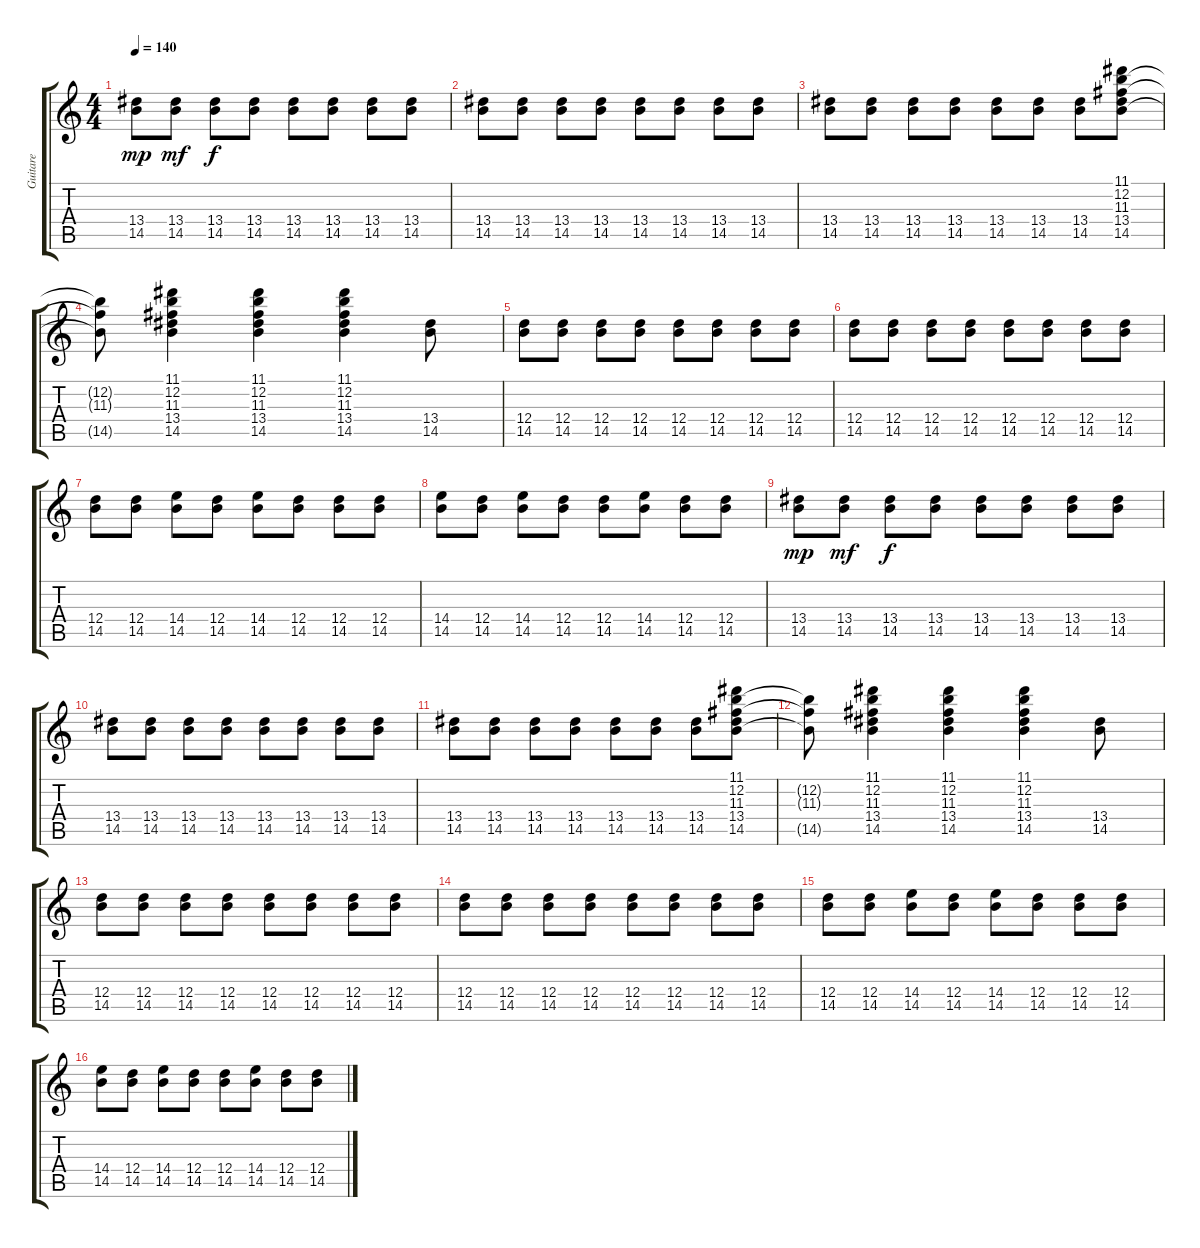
\track ("Guitare" "Guitare") {instrument electricguitarjazz}
\staff {score tabs}
\tuning (E4 B3 G3 D3 A2 E2) {hide}
\ts (4 4)
\tempo 140
\clef g2
\ks c
(13.4 14.5).8{dy mp} (13.4 14.5).8{dy mf} (13.4 14.5).8{dy f} (13.4 14.5).8 (13.4 14.5).8 (13.4 14.5).8 (13.4 14.5).8 (13.4 14.5).8 |
(13.4 14.5).8 (13.4 14.5).8 (13.4 14.5).8 (13.4 14.5).8 (13.4 14.5).8 (13.4 14.5).8 (13.4 14.5).8 (13.4 14.5).8 |
(13.4 14.5).8 (13.4 14.5).8 (13.4 14.5).8 (13.4 14.5).8 (13.4 14.5).8 (13.4 14.5).8 (13.4 14.5).8 (11.1 12.2 11.3 13.4 14.5).8 |
(12.2{t} 11.3{t} 14.5{t}).8 (11.1 12.2 11.3 13.4 14.5).4 (11.1 12.2 11.3 13.4 14.5).4 (11.1 12.2 11.3 13.4 14.5).4 (13.4 14.5).8 |
(12.4 14.5).8 (12.4 14.5).8 (12.4 14.5).8 (12.4 14.5).8 (12.4 14.5).8 (12.4 14.5).8 (12.4 14.5).8 (12.4 14.5).8 |
(12.4 14.5).8 (12.4 14.5).8 (12.4 14.5).8 (12.4 14.5).8 (12.4 14.5).8 (12.4 14.5).8 (12.4 14.5).8 (12.4 14.5).8 |
(12.4 14.5).8 (12.4 14.5).8 (14.4 14.5).8 (12.4 14.5).8 (14.4 14.5).8 (12.4 14.5).8 (12.4 14.5).8 (12.4 14.5).8 |
(14.4 14.5).8 (12.4 14.5).8 (14.4 14.5).8 (12.4 14.5).8 (12.4 14.5).8 (14.4 14.5).8 (12.4 14.5).8 (12.4 14.5).8 |
(13.4 14.5).8{dy mp} (13.4 14.5).8{dy mf} (13.4 14.5).8{dy f} (13.4 14.5).8 (13.4 14.5).8 (13.4 14.5).8 (13.4 14.5).8 (13.4 14.5).8 |
(13.4 14.5).8 (13.4 14.5).8 (13.4 14.5).8 (13.4 14.5).8 (13.4 14.5).8 (13.4 14.5).8 (13.4 14.5).8 (13.4 14.5).8 |
(13.4 14.5).8 (13.4 14.5).8 (13.4 14.5).8 (13.4 14.5).8 (13.4 14.5).8 (13.4 14.5).8 (13.4 14.5).8 (11.1 12.2 11.3 13.4 14.5).8 |
(12.2{t} 11.3{t} 14.5{t}).8 (11.1 12.2 11.3 13.4 14.5).4 (11.1 12.2 11.3 13.4 14.5).4 (11.1 12.2 11.3 13.4 14.5).4 (13.4 14.5).8 |
(12.4 14.5).8 (12.4 14.5).8 (12.4 14.5).8 (12.4 14.5).8 (12.4 14.5).8 (12.4 14.5).8 (12.4 14.5).8 (12.4 14.5).8 |
(12.4 14.5).8 (12.4 14.5).8 (12.4 14.5).8 (12.4 14.5).8 (12.4 14.5).8 (12.4 14.5).8 (12.4 14.5).8 (12.4 14.5).8 |
(12.4 14.5).8 (12.4 14.5).8 (14.4 14.5).8 (12.4 14.5).8 (14.4 14.5).8 (12.4 14.5).8 (12.4 14.5).8 (12.4 14.5).8 |
(14.4 14.5).8 (12.4 14.5).8 (14.4 14.5).8 (12.4 14.5).8 (12.4 14.5).8 (14.4 14.5).8 (12.4 14.5).8 (12.4 14.5).8
